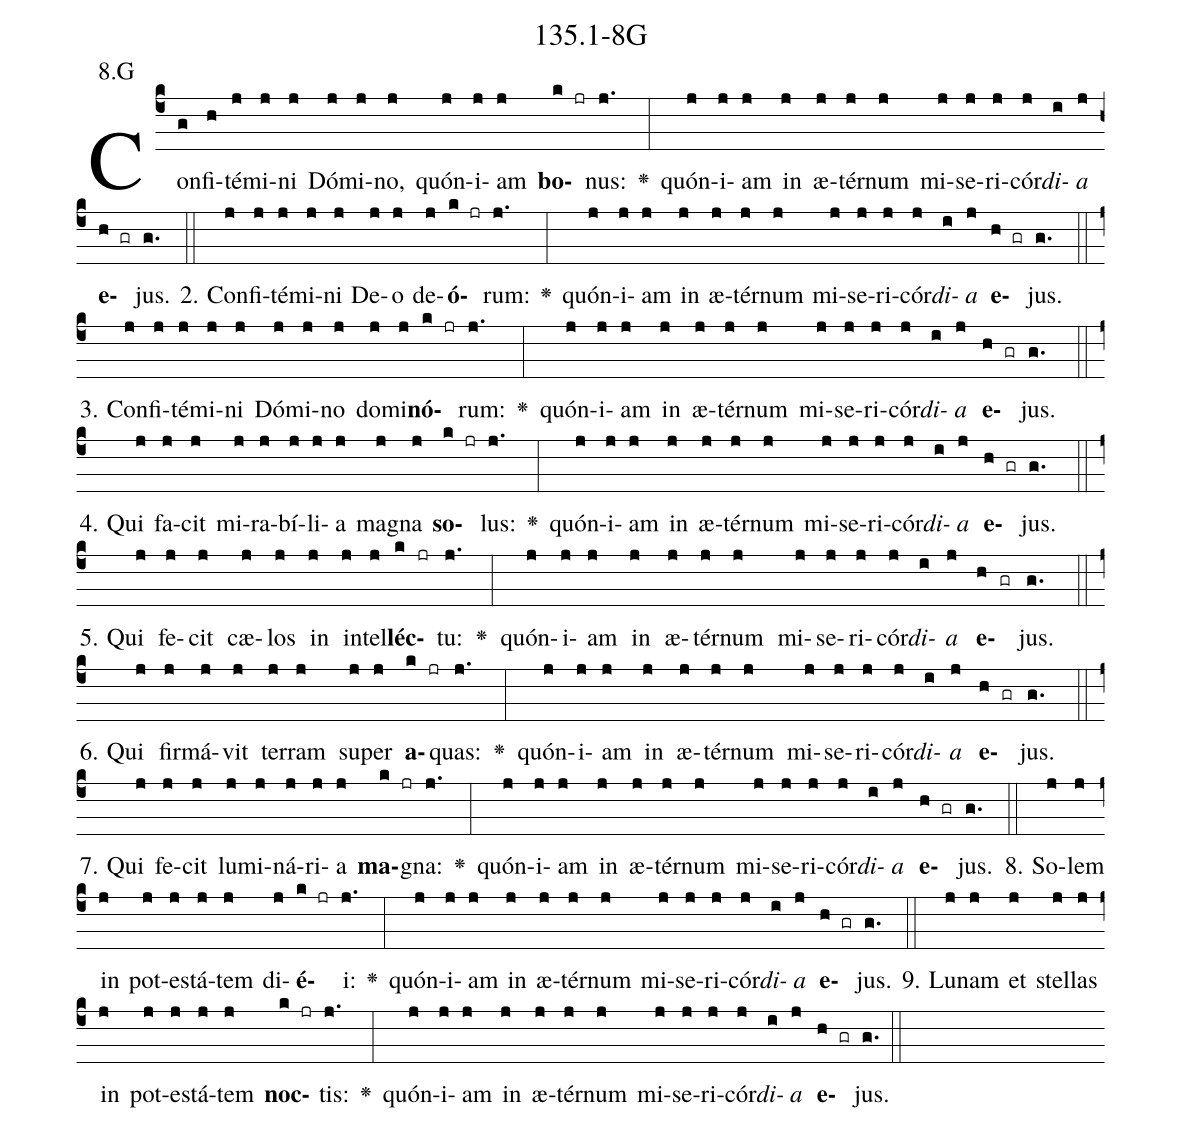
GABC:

name: 135.1-8G;
annotation: 8.G;
%%
(c4)Con(g)fi(h)té(j)mi(j)ni(j) Dó(j)mi(j)no,(j) quón(j)i(j)am(j) <b>bo</b>(k jr)nus:(j.) <v>\greheightstar</v>(:) quón(j)i(j)am(j) in(j) æ(j)tér(j)num(j) mi(j)se(j)ri(j)cór(j)<i>di</i>(i)<i>a</i>(j) <b>e</b>(h gr)jus.(g.) (::)
2. Con(j)fi(j)té(j)mi(j)ni(j) De(j)o(j) de(j)<b>ó</b>(k jr)rum:(j.) <v>\greheightstar</v>(:) quón(j)i(j)am(j) in(j) æ(j)tér(j)num(j) mi(j)se(j)ri(j)cór(j)<i>di</i>(i)<i>a</i>(j) <b>e</b>(h gr)jus.(g.) (::)
3. Con(j)fi(j)té(j)mi(j)ni(j) Dó(j)mi(j)no(j) do(j)mi(j)<b>nó</b>(k jr)rum:(j.) <v>\greheightstar</v>(:) quón(j)i(j)am(j) in(j) æ(j)tér(j)num(j) mi(j)se(j)ri(j)cór(j)<i>di</i>(i)<i>a</i>(j) <b>e</b>(h gr)jus.(g.) (::)
4. Qui(j) fa(j)cit(j) mi(j)ra(j)bí(j)li(j)a(j) ma(j)gna(j) <b>so</b>(k jr)lus:(j.) <v>\greheightstar</v>(:) quón(j)i(j)am(j) in(j) æ(j)tér(j)num(j) mi(j)se(j)ri(j)cór(j)<i>di</i>(i)<i>a</i>(j) <b>e</b>(h gr)jus.(g.) (::)
5. Qui(j) fe(j)cit(j) cæ(j)los(j) in(j) in(j)tel(j)<b>léc</b>(k jr)tu:(j.) <v>\greheightstar</v>(:) quón(j)i(j)am(j) in(j) æ(j)tér(j)num(j) mi(j)se(j)ri(j)cór(j)<i>di</i>(i)<i>a</i>(j) <b>e</b>(h gr)jus.(g.) (::)
6. Qui(j) fir(j)má(j)vit(j) ter(j)ram(j) su(j)per(j) <b>a</b>(k jr)quas:(j.) <v>\greheightstar</v>(:) quón(j)i(j)am(j) in(j) æ(j)tér(j)num(j) mi(j)se(j)ri(j)cór(j)<i>di</i>(i)<i>a</i>(j) <b>e</b>(h gr)jus.(g.) (::)
7. Qui(j) fe(j)cit(j) lu(j)mi(j)ná(j)ri(j)a(j) <b>ma</b>(k jr)gna:(j.) <v>\greheightstar</v>(:) quón(j)i(j)am(j) in(j) æ(j)tér(j)num(j) mi(j)se(j)ri(j)cór(j)<i>di</i>(i)<i>a</i>(j) <b>e</b>(h gr)jus.(g.) (::)
8. So(j)lem(j) in(j) pot(j)es(j)tá(j)tem(j) di(j)<b>é</b>(k jr)i:(j.) <v>\greheightstar</v>(:) quón(j)i(j)am(j) in(j) æ(j)tér(j)num(j) mi(j)se(j)ri(j)cór(j)<i>di</i>(i)<i>a</i>(j) <b>e</b>(h gr)jus.(g.) (::)
9. Lu(j)nam(j) et(j) stel(j)las(j) in(j) pot(j)es(j)tá(j)tem(j) <b>noc</b>(k jr)tis:(j.) <v>\greheightstar</v>(:) quón(j)i(j)am(j) in(j) æ(j)tér(j)num(j) mi(j)se(j)ri(j)cór(j)<i>di</i>(i)<i>a</i>(j) <b>e</b>(h gr)jus.(g.) (::)
